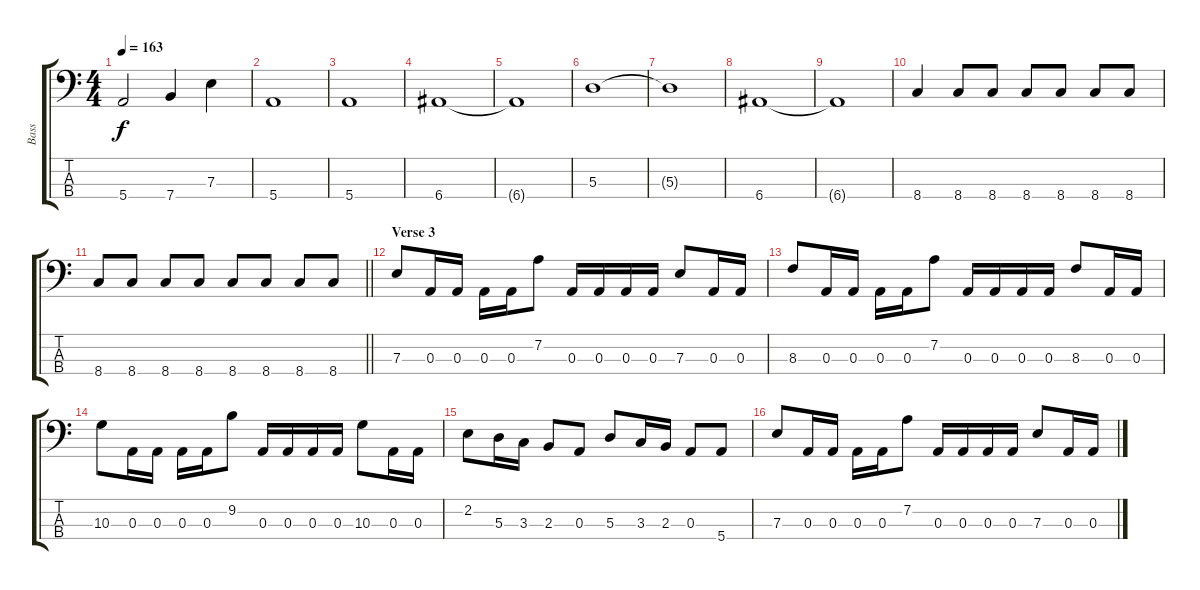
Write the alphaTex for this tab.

\track ("Bass" "Bass") {instrument electricbasspick}
\staff {score tabs}
\tuning (G2 D2 A1 E1) {hide}
\ts (4 4)
\tempo 163
\clef f4
\ks c
5.4.2{dy f} 7.4.4 7.3.4 |
5.4.1 |
5.4.1 |
6.4.1 |
6.4{t}.1 |
5.3.1 |
5.3{t}.1 |
6.4.1 |
6.4{t}.1 |
8.4.4 8.4.8 8.4.8 8.4.8 8.4.8 8.4.8 8.4.8 |
\barLineRight lightlight
8.4.8 8.4.8 8.4.8 8.4.8 8.4.8 8.4.8 8.4.8 8.4.8 |
\section ("" "Verse 3")
7.3.8 0.3.16 0.3.16 0.3.16 0.3.16 7.2.8 0.3.16 0.3.16 0.3.16 0.3.16 7.3.8 0.3.16 0.3.16 |
8.3.8 0.3.16 0.3.16 0.3.16 0.3.16 7.2.8 0.3.16 0.3.16 0.3.16 0.3.16 8.3.8 0.3.16 0.3.16 |
10.3.8 0.3.16 0.3.16 0.3.16 0.3.16 9.2.8 0.3.16 0.3.16 0.3.16 0.3.16 10.3.8 0.3.16 0.3.16 |
2.2.8 5.3.16 3.3.16 2.3.8 0.3.8 5.3.8 3.3.16 2.3.16 0.3.8 5.4.8 |
7.3.8 0.3.16 0.3.16 0.3.16 0.3.16 7.2.8 0.3.16 0.3.16 0.3.16 0.3.16 7.3.8 0.3.16 0.3.16
